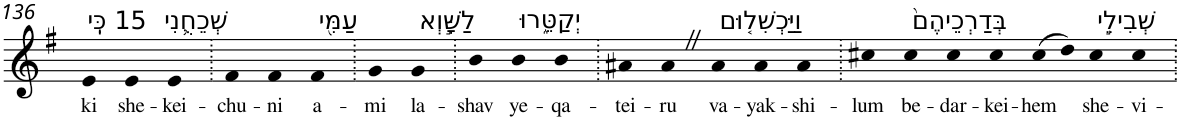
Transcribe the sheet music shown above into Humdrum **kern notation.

**kern	**text
*part1	*part1
*staff1	*staff1
*I"Piano	*
*I'Pno	*
!!LO:PB:g=z
*clefG2	*
*k[f#]	*
*G:	*
=136	=136
!LO:TX:a:t=15 כִּֽי	!
!	!LO:LY:b
4e	ki
!LO:TX:a:t=שְׁכֵחֻ֥נִי	!
!	!LO:LY:b
4e	she-
!	!LO:LY:b
4e	-kei-
=137.	=137.
!	!LO:LY:b
4f#	-chu-
!	!LO:LY:b
4f#	-ni
!LO:TX:a:t=עַמִּ֖י	!
!	!LO:LY:b
4f#	a-
=138.	=138.
!	!LO:LY:b
4g	-mi
!LO:TX:a:t=לַשָּׁ֣וְא	!
!	!LO:LY:b
4g	la-
=139.	=139.
!	!LO:LY:b
4b	-shav
!LO:TX:a:t=יְקַטֵּ֑רוּ	!
!	!LO:LY:b
4b	ye-
!	!LO:LY:b
4b	-qa-
=140.	=140.
!	!LO:LY:b
4a#X	-tei-
!	!LO:LY:b
4a#Z	-ru
!LO:TX:a:t=וַיַּכְשִׁל֤וּם	!
!	!LO:LY:b
4a#	va-
!	!LO:LY:b
4a#	-yak-
!	!LO:LY:b
4a#	-shi-
=141.	=141.
!	!LO:LY:b
4cc#X	-lum
!LO:TX:a:t=בְּדַרְכֵיהֶם֙	!
!	!LO:LY:b
4cc#	be-
!	!LO:LY:b
4cc#	-dar-
!	!LO:LY:b
4cc#	-kei-
!	!LO:LY:b
(>8cc#	-hem
8dd)	.
!LO:TX:a:t=שְׁבִילֵ֣י	!
!	!LO:LY:b
4cc#	she-
!	!LO:LY:b
4cc#	-vi-
=.	=.
*-	*-
